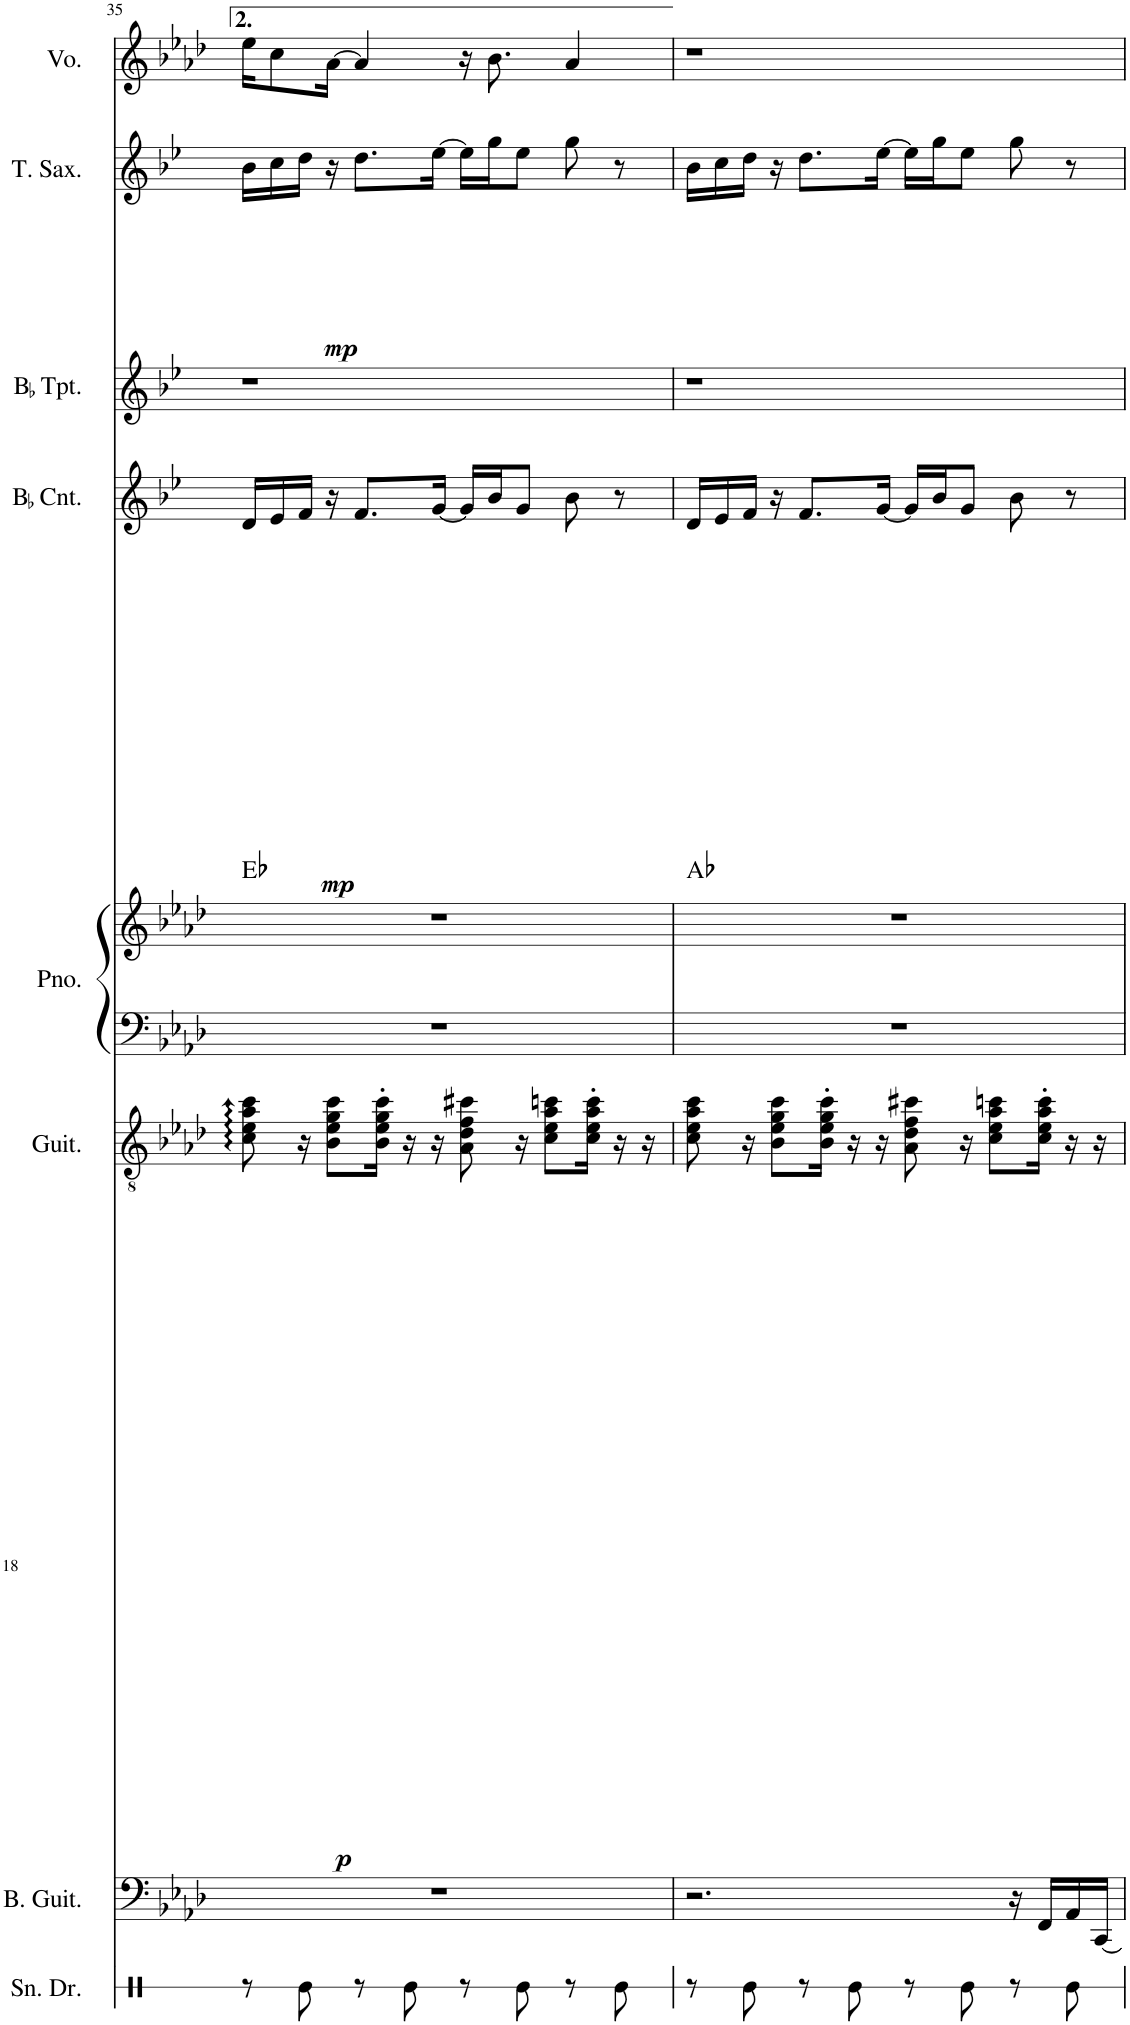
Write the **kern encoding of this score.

**kern	**kern	**kern	**dynam	**kern	**kern	**harte	**kern	**dynam	**kern	**kern	**dynam	**kern
*part8	*part7	*part6	*part6	*part5	*part5	*part5	*part4	*part4	*part3	*part2	*part2	*part1
*staff9	*staff8	*staff7	*staff7	*staff6	*staff5	*	*staff4	*staff4	*staff3	*staff2	*staff2	*staff1
*I"Snare Drum	*I"Bass Guitar	*I"Guitar	*	*I"Piano	*	*	*I"BaccidentalFlat Cornet	*	*I"BaccidentalFlat Trumpet	*I"Tenor Saxophone	*	*I"Vocal
*I'Sn. Dr.	*I'B. Guit.	*I'Guit.	*	*I'Pno.	*	*	*I'BaccidentalFlat Cnt.	*	*I'BaccidentalFlat Tpt.	*I'T. Sax.	*	*I'Vo.
!!LO:PB:g=z
*clefX	*clefF4	*clefGv2	*	*clefF4	*clefG2	*	*clefG2	*	*clefG2	*clefG2	*	*clefG2
*	*	*	*	*	*	*	*Trd1c2	*	*Trd1c2	*Trd8c14	*	*
*k[]	*k[b-e-a-d-]	*k[b-e-a-d-]	*	*k[b-e-a-d-]	*k[b-e-a-d-]	*	*k[b-e-]	*	*k[b-e-]	*k[b-e-]	*	*k[b-e-a-d-]
*M4/4	*M4/4	*M4/4	*	*M4/4	*M4/4	*	*M4/4	*	*M4/4	*M4/4	*	*M4/4
=35	=35	=35	=35	=35	=35	=35	=35	=35	=35	=35	=35	=35
!	!	!	!LO:DY:b	!	!	!	!	!LO:DY:b	!	!	!LO:DY:b	!
8r	1r	8c\: 8e-\: 8a-\: 8cc\:	p	1r	1r	Eb:maj	16d/LL	mp	1r	16b-\LL	mp	16ee-\KL
.	.	.	.	.	.	.	16e-/	.	.	16cc\	.	8cc\
8Re\	.	16r	.	.	.	.	16f/JJ	.	.	16dd\JJ	.	.
.	.	8B-\ 8e-\ 8g\ 8cc\L	.	.	.	.	16r	.	.	16r	.	[16a-\Jk
8r	.	.	.	.	.	.	8.f/L	.	.	8.dd\L	.	4a-/]
.	.	16B-\' 16e-\' 16g\' 16cc\'Jk	.	.	.	.	.	.	.	.	.	.
8Re\	.	16r	.	.	.	.	.	.	.	.	.	.
.	.	16r	.	.	.	.	[16g/Jk	.	.	[16ee-\Jk	.	.
8r	.	8A-\ 8d-\ 8f\ 8cc#X\	.	.	.	.	16g/LL]	.	.	16ee-\LL]	.	16r
.	.	.	.	.	.	.	16b-/J	.	.	16gg\J	.	8.b-\
8Re\	.	16r	.	.	.	.	8g/J	.	.	8ee-\J	.	.
.	.	8c\ 8e-\ 8a-\ 8ccn\L	.	.	.	.	.	.	.	.	.	.
8r	.	.	.	.	.	.	8b-\	.	.	8gg\	.	4a-/
.	.	16c\' 16e-\' 16a-\' 16cc\'Jk	.	.	.	.	.	.	.	.	.	.
8Re\	.	16r	.	.	.	.	8r	.	.	8r	.	.
.	.	16r	.	.	.	.	.	.	.	.	.	.
=36	=36	=36	=36	=36	=36	=36	=36	=36	=36	=36	=36	=36
8r	2.r	8c\ 8e-\ 8a-\ 8cc\	.	1r	1r	Ab:maj	16d/LL	.	1r	16b-\LL	.	1r
.	.	.	.	.	.	.	16e-/	.	.	16cc\	.	.
8Re\	.	16r	.	.	.	.	16f/JJ	.	.	16dd\JJ	.	.
.	.	8B-\ 8e-\ 8g\ 8cc\L	.	.	.	.	16r	.	.	16r	.	.
8r	.	.	.	.	.	.	8.f/L	.	.	8.dd\L	.	.
.	.	16B-\' 16e-\' 16g\' 16cc\'Jk	.	.	.	.	.	.	.	.	.	.
8Re\	.	16r	.	.	.	.	.	.	.	.	.	.
.	.	16r	.	.	.	.	[16g/Jk	.	.	[16ee-\Jk	.	.
8r	.	8A-\ 8d-\ 8f\ 8cc#X\	.	.	.	.	16g/LL]	.	.	16ee-\LL]	.	.
.	.	.	.	.	.	.	16b-/J	.	.	16gg\J	.	.
8Re\	.	16r	.	.	.	.	8g/J	.	.	8ee-\J	.	.
.	.	8c\ 8e-\ 8a-\ 8ccn\L	.	.	.	.	.	.	.	.	.	.
8r	16r	.	.	.	.	.	8b-\	.	.	8gg\	.	.
.	16FF/LL	16c\' 16e-\' 16a-\' 16cc\'Jk	.	.	.	.	.	.	.	.	.	.
8Re\	16AA-/	16r	.	.	.	.	8r	.	.	8r	.	.
.	[16CC/JJ	16r	.	.	.	.	.	.	.	.	.	.
=	=	=	=	=	=	=	=	=	=	=	=	=
*-	*-	*-	*-	*-	*-	*-	*-	*-	*-	*-	*-	*-
